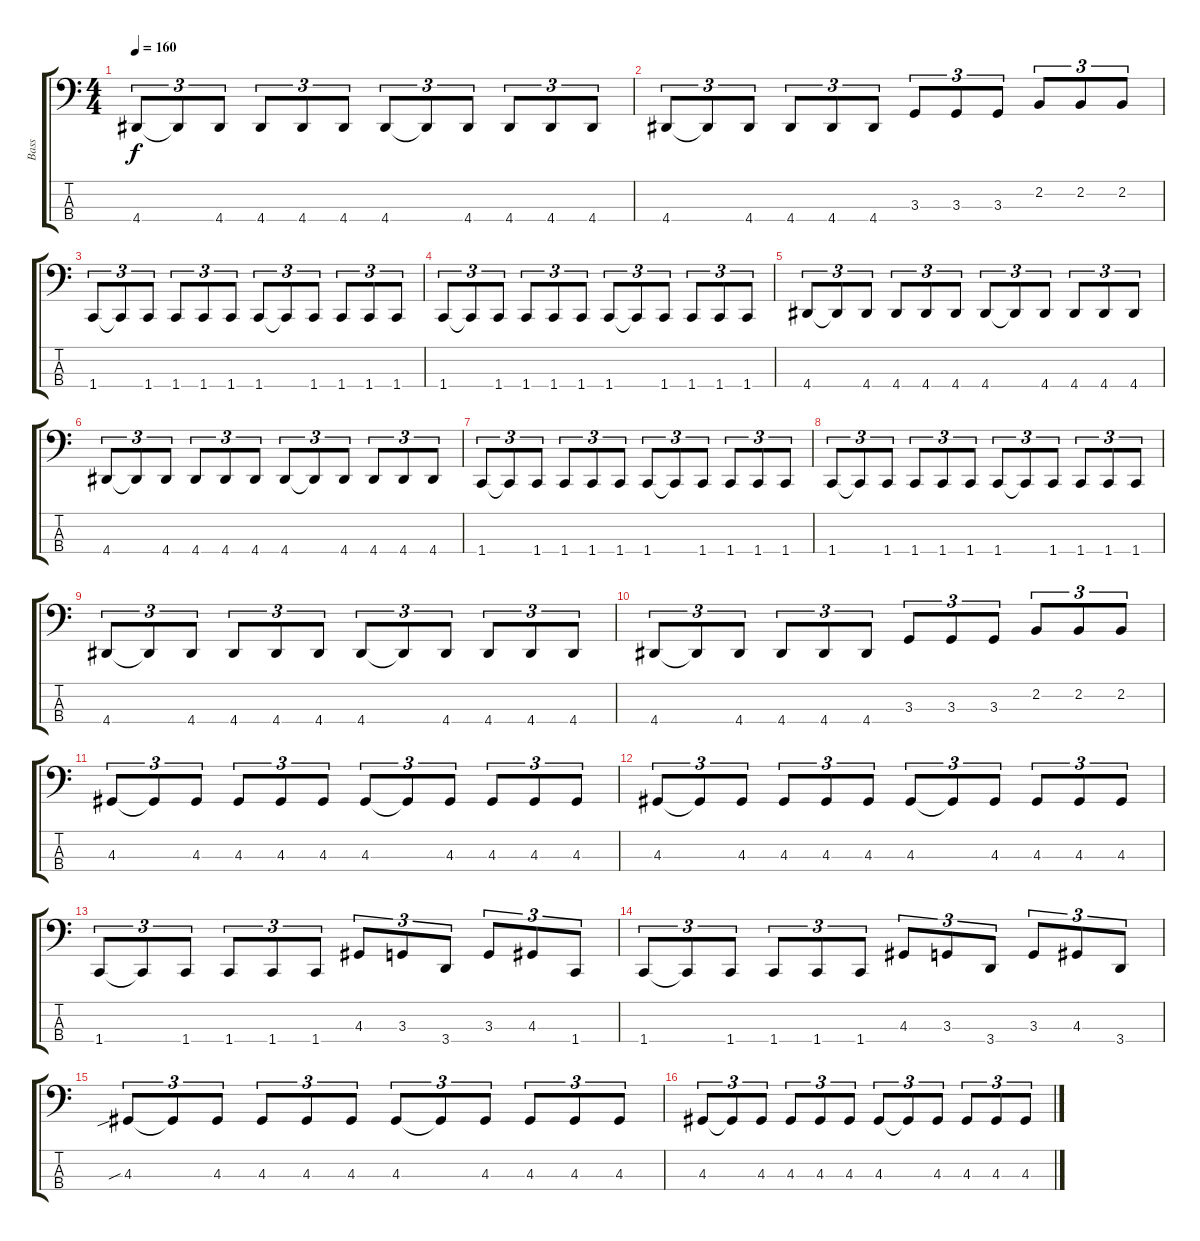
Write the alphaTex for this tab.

\track ("Bass" "Bass") {instrument electricbasspick}
\staff {score tabs}
\tuning (D2 A1 E1 B0) {hide}
\ts (4 4)
\tempo 160
\clef f4
\ks c
4.4.8{tu (3 2) dy f} 4.4{t}.8{tu (3 2)} 4.4.8{tu (3 2)} 4.4.8{tu (3 2)} 4.4.8{tu (3 2)} 4.4.8{tu (3 2)} 4.4.8{tu (3 2)} 4.4{t}.8{tu (3 2)} 4.4.8{tu (3 2)} 4.4.8{tu (3 2)} 4.4.8{tu (3 2)} 4.4.8{tu (3 2)} |
4.4.8{tu (3 2)} 4.4{t}.8{tu (3 2)} 4.4.8{tu (3 2)} 4.4.8{tu (3 2)} 4.4.8{tu (3 2)} 4.4.8{tu (3 2)} 3.3.8{tu (3 2)} 3.3.8{tu (3 2)} 3.3.8{tu (3 2)} 2.2.8{tu (3 2)} 2.2.8{tu (3 2)} 2.2.8{tu (3 2)} |
1.4.8{tu (3 2)} 1.4{t}.8{tu (3 2)} 1.4.8{tu (3 2)} 1.4.8{tu (3 2)} 1.4.8{tu (3 2)} 1.4.8{tu (3 2)} 1.4.8{tu (3 2)} 1.4{t}.8{tu (3 2)} 1.4.8{tu (3 2)} 1.4.8{tu (3 2)} 1.4.8{tu (3 2)} 1.4.8{tu (3 2)} |
1.4.8{tu (3 2)} 1.4{t}.8{tu (3 2)} 1.4.8{tu (3 2)} 1.4.8{tu (3 2)} 1.4.8{tu (3 2)} 1.4.8{tu (3 2)} 1.4.8{tu (3 2)} 1.4{t}.8{tu (3 2)} 1.4.8{tu (3 2)} 1.4.8{tu (3 2)} 1.4.8{tu (3 2)} 1.4.8{tu (3 2)} |
4.4.8{tu (3 2)} 4.4{t}.8{tu (3 2)} 4.4.8{tu (3 2)} 4.4.8{tu (3 2)} 4.4.8{tu (3 2)} 4.4.8{tu (3 2)} 4.4.8{tu (3 2)} 4.4{t}.8{tu (3 2)} 4.4.8{tu (3 2)} 4.4.8{tu (3 2)} 4.4.8{tu (3 2)} 4.4.8{tu (3 2)} |
4.4.8{tu (3 2)} 4.4{t}.8{tu (3 2)} 4.4.8{tu (3 2)} 4.4.8{tu (3 2)} 4.4.8{tu (3 2)} 4.4.8{tu (3 2)} 4.4.8{tu (3 2)} 4.4{t}.8{tu (3 2)} 4.4.8{tu (3 2)} 4.4.8{tu (3 2)} 4.4.8{tu (3 2)} 4.4.8{tu (3 2)} |
1.4.8{tu (3 2)} 1.4{t}.8{tu (3 2)} 1.4.8{tu (3 2)} 1.4.8{tu (3 2)} 1.4.8{tu (3 2)} 1.4.8{tu (3 2)} 1.4.8{tu (3 2)} 1.4{t}.8{tu (3 2)} 1.4.8{tu (3 2)} 1.4.8{tu (3 2)} 1.4.8{tu (3 2)} 1.4.8{tu (3 2)} |
1.4.8{tu (3 2)} 1.4{t}.8{tu (3 2)} 1.4.8{tu (3 2)} 1.4.8{tu (3 2)} 1.4.8{tu (3 2)} 1.4.8{tu (3 2)} 1.4.8{tu (3 2)} 1.4{t}.8{tu (3 2)} 1.4.8{tu (3 2)} 1.4.8{tu (3 2)} 1.4.8{tu (3 2)} 1.4.8{tu (3 2)} |
4.4.8{tu (3 2)} 4.4{t}.8{tu (3 2)} 4.4.8{tu (3 2)} 4.4.8{tu (3 2)} 4.4.8{tu (3 2)} 4.4.8{tu (3 2)} 4.4.8{tu (3 2)} 4.4{t}.8{tu (3 2)} 4.4.8{tu (3 2)} 4.4.8{tu (3 2)} 4.4.8{tu (3 2)} 4.4.8{tu (3 2)} |
4.4.8{tu (3 2)} 4.4{t}.8{tu (3 2)} 4.4.8{tu (3 2)} 4.4.8{tu (3 2)} 4.4.8{tu (3 2)} 4.4.8{tu (3 2)} 3.3.8{tu (3 2)} 3.3.8{tu (3 2)} 3.3.8{tu (3 2)} 2.2.8{tu (3 2)} 2.2.8{tu (3 2)} 2.2.8{tu (3 2)} |
4.3.8{tu (3 2)} 4.3{t}.8{tu (3 2)} 4.3.8{tu (3 2)} 4.3.8{tu (3 2)} 4.3.8{tu (3 2)} 4.3.8{tu (3 2)} 4.3.8{tu (3 2)} 4.3{t}.8{tu (3 2)} 4.3.8{tu (3 2)} 4.3.8{tu (3 2)} 4.3.8{tu (3 2)} 4.3.8{tu (3 2)} |
4.3.8{tu (3 2)} 4.3{t}.8{tu (3 2)} 4.3.8{tu (3 2)} 4.3.8{tu (3 2)} 4.3.8{tu (3 2)} 4.3.8{tu (3 2)} 4.3.8{tu (3 2)} 4.3{t}.8{tu (3 2)} 4.3.8{tu (3 2)} 4.3.8{tu (3 2)} 4.3.8{tu (3 2)} 4.3.8{tu (3 2)} |
1.4.8{tu (3 2)} 1.4{t}.8{tu (3 2)} 1.4.8{tu (3 2)} 1.4.8{tu (3 2)} 1.4.8{tu (3 2)} 1.4.8{tu (3 2)} 4.3.8{tu (3 2)} 3.3.8{tu (3 2)} 3.4.8{tu (3 2)} 3.3.8{tu (3 2)} 4.3.8{tu (3 2)} 1.4.8{tu (3 2)} |
1.4.8{tu (3 2)} 1.4{t}.8{tu (3 2)} 1.4.8{tu (3 2)} 1.4.8{tu (3 2)} 1.4.8{tu (3 2)} 1.4.8{tu (3 2)} 4.3.8{tu (3 2)} 3.3.8{tu (3 2)} 3.4.8{tu (3 2)} 3.3.8{tu (3 2)} 4.3.8{tu (3 2)} 3.4.8{tu (3 2)} |
4.3{sib}.8{tu (3 2)} 4.3{t}.8{tu (3 2)} 4.3.8{tu (3 2)} 4.3.8{tu (3 2)} 4.3.8{tu (3 2)} 4.3.8{tu (3 2)} 4.3.8{tu (3 2)} 4.3{t}.8{tu (3 2)} 4.3.8{tu (3 2)} 4.3.8{tu (3 2)} 4.3.8{tu (3 2)} 4.3.8{tu (3 2)} |
4.3.8{tu (3 2)} 4.3{t}.8{tu (3 2)} 4.3.8{tu (3 2)} 4.3.8{tu (3 2)} 4.3.8{tu (3 2)} 4.3.8{tu (3 2)} 4.3.8{tu (3 2)} 4.3{t}.8{tu (3 2)} 4.3.8{tu (3 2)} 4.3.8{tu (3 2)} 4.3.8{tu (3 2)} 4.3.8{tu (3 2)}
